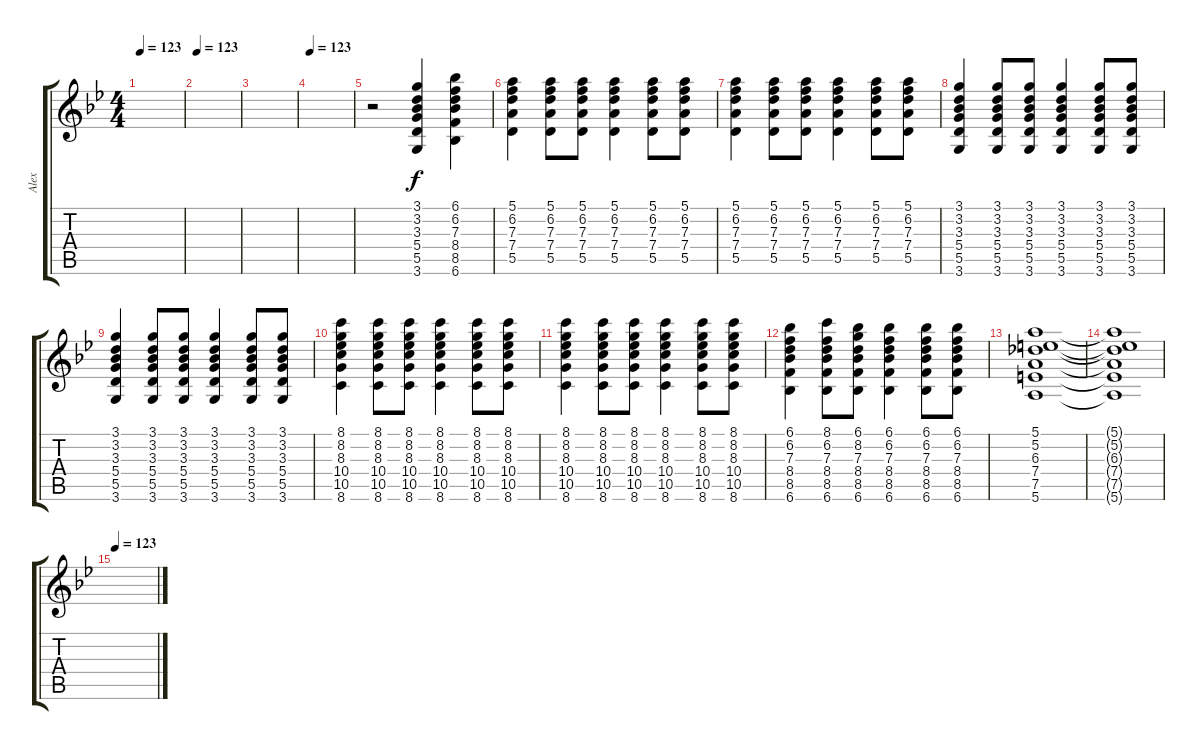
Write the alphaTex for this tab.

\track ("Alex" "Alex") {instrument electricguitarclean}
\staff {score tabs}
\tuning (E4 B3 G3 D3 A2 E2) {hide}
\ts (4 4)
\tempo 123
\clef g2
\ks bb
|
\tempo 123
|
|
\tempo 123
|
r.2 (3.1 3.2 3.3 5.4 5.5 3.6).4 (6.1 6.2 7.3 8.4 8.5 6.6).4 |
(5.1 6.2 7.3 7.4 5.5).4 (5.1 6.2 7.3 7.4 5.5).8 (5.1 6.2 7.3 7.4 5.5).8 (5.1 6.2 7.3 7.4 5.5).4 (5.1 6.2 7.3 7.4 5.5).8 (5.1 6.2 7.3 7.4 5.5).8 |
(5.1 6.2 7.3 7.4 5.5).4 (5.1 6.2 7.3 7.4 5.5).8 (5.1 6.2 7.3 7.4 5.5).8 (5.1 6.2 7.3 7.4 5.5).4 (5.1 6.2 7.3 7.4 5.5).8 (5.1 6.2 7.3 7.4 5.5).8 |
(3.1 3.2 3.3 5.4 5.5 3.6).4 (3.1 3.2 3.3 5.4 5.5 3.6).8 (3.1 3.2 3.3 5.4 5.5 3.6).8 (3.1 3.2 3.3 5.4 5.5 3.6).4 (3.1 3.2 3.3 5.4 5.5 3.6).8 (3.1 3.2 3.3 5.4 5.5 3.6).8 |
(3.1 3.2 3.3 5.4 5.5 3.6).4 (3.1 3.2 3.3 5.4 5.5 3.6).8 (3.1 3.2 3.3 5.4 5.5 3.6).8 (3.1 3.2 3.3 5.4 5.5 3.6).4 (3.1 3.2 3.3 5.4 5.5 3.6).8 (3.1 3.2 3.3 5.4 5.5 3.6).8 |
(8.1 8.2 8.3 10.4 10.5 8.6).4 (8.1 8.2 8.3 10.4 10.5 8.6).8 (8.1 8.2 8.3 10.4 10.5 8.6).8 (8.1 8.2 8.3 10.4 10.5 8.6).4 (8.1 8.2 8.3 10.4 10.5 8.6).8 (8.1 8.2 8.3 10.4 10.5 8.6).8 |
(8.1 8.2 8.3 10.4 10.5 8.6).4 (8.1 8.2 8.3 10.4 10.5 8.6).8 (8.1 8.2 8.3 10.4 10.5 8.6).8 (8.1 8.2 8.3 10.4 10.5 8.6).4 (8.1 8.2 8.3 10.4 10.5 8.6).8 (8.1 8.2 8.3 10.4 10.5 8.6).8 |
(6.1 6.2 7.3 8.4 8.5 6.6).4 (8.1 6.2 7.3 8.4 8.5 6.6).8 (6.1 8.2 7.3 8.4 8.5 6.6).8 (6.1 6.2 7.3 8.4 8.5 6.6).4 (6.1 6.2 7.3 8.4 8.5 6.6).8 (6.1 6.2 7.3 8.4 8.5 6.6).8 |
(5.1 5.2 6.3 7.4 7.5 5.6).1 |
(5.1{t} 5.2{t} 6.3{t} 7.4{t} 7.5{t} 5.6{t}).1 |
\tempo 123
